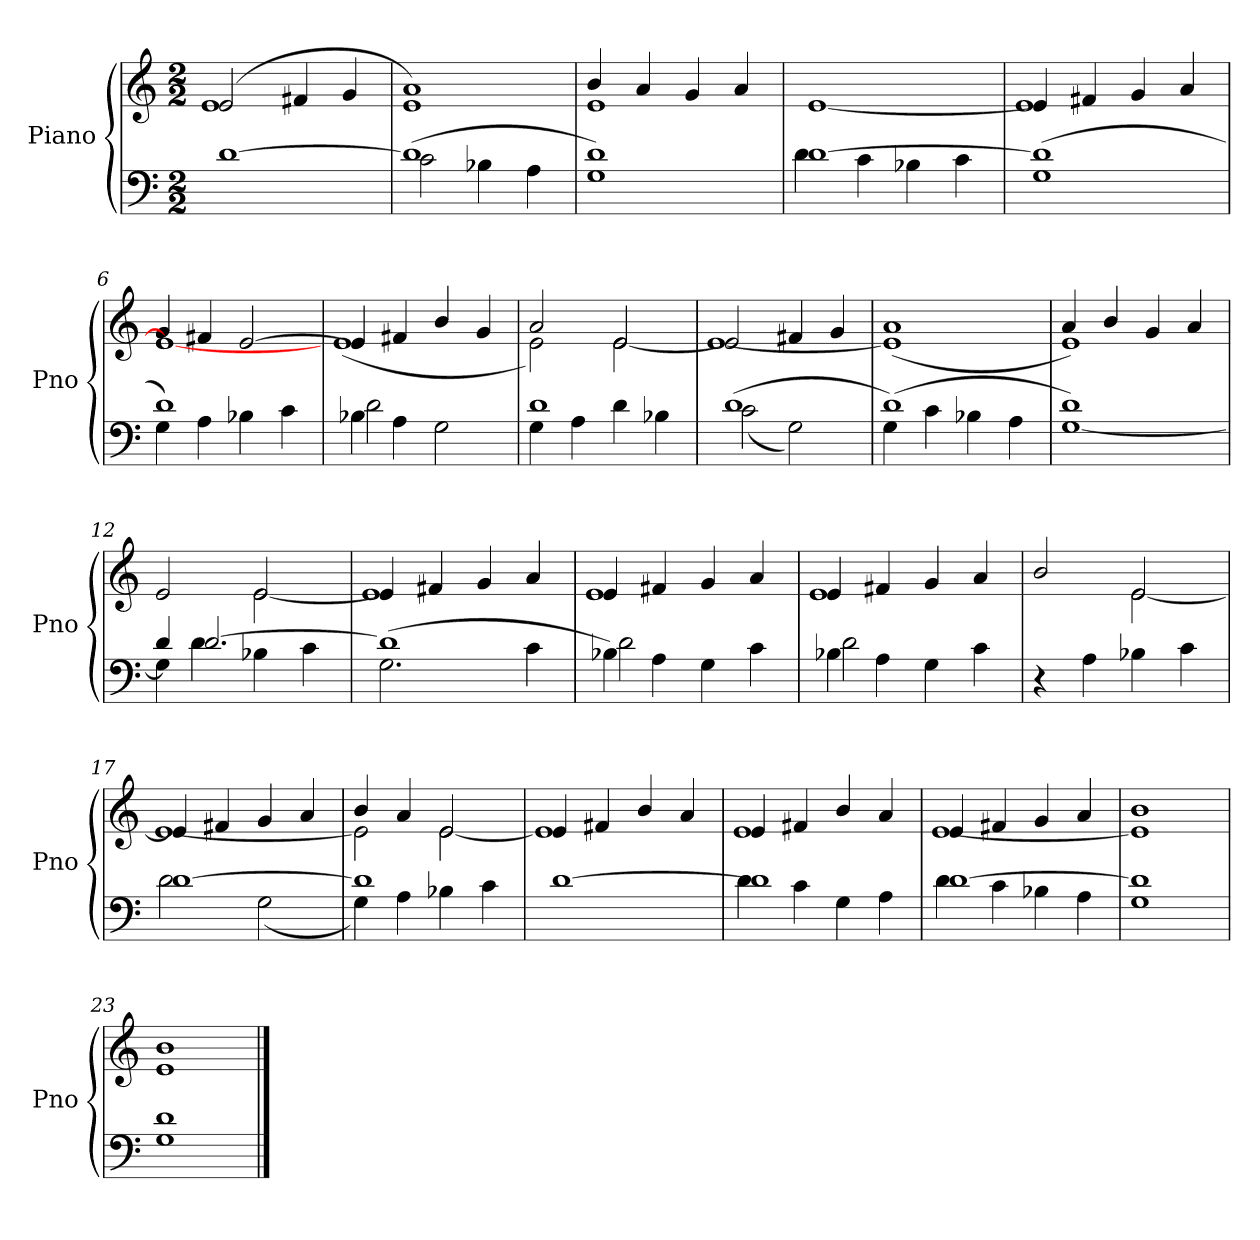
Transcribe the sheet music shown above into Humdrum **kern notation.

**kern	**kern
*part2	*part1
*staff2	*staff1
*I"Piano	*I"Piano
*I'Pno	*I'Pno
*clefF4	*clefG2
*k[]	*k[]
*M2/2	*M2/2
*MM208	*MM208
=1	=1
*	*^
[1d	(2e/	1e
.	4f#X/	.
.	4g/	.
*	*v	*v
=2	=2
*^	*
(1d]	2c<\	1e 1a)
.	4B-X<\	.
.	4A<\	.
*v	*v	*
=3	=3
*	*^
1G 1d)	4b/	1e
.	4a/	.
.	4g/	.
.	4a/	.
*	*v	*v
=4	=4
*^	*
[1d<	4d<\	[1e
.	4c<\	.
.	4B-X<\	.
.	4c<\	.
*v	*v	*
!!LO:LB:g=z
=5	=5
*	*^
(1G 1d]	4e/]	1e
.	4f#X/	.
.	4g/	.
.	4a/	.
=6	=6	=6
*^	*	*
1d<)	4G<\	4g/	1e_
.	4A<\	4f#X/	.
.	4B-X<\	[2e/	.
.	4c<\	.	.
=7	=7	=7	=7
4B-X<\	2d<\	4e/]	(1e
4A<\	.	4f#X/	.
2G\	2ryy	4b/	.
.	.	4g/	.
=8	=8	=8	=8
1d	4G<\	2a/	2e<\)
.	4A<\	.	.
.	4d<\	2e/	[2e\
.	4B-X<\	.	.
!!LO:LB:g=z	!!
=9	=9	=9	=9
(1d	(2c<\	2e/]	[1e
.	2G<\)	4f#X/	.
.	.	4g/	.
=10	=10	=10	=10
(1d)	4G<\	1a	(1e<]
.	4c<\	.	.
.	4B-X<\	.	.
.	4A<\	.	.
=11	=11	=11	=11
1d)	[1G<	4a/	1e)
.	.	4b/	.
.	.	4g/	.
.	.	4a/	.
=12	=12	=12	=12
4d/	4G<\]	2e/	2ryy
[2.d/	4d<\	.	.
.	4B-X<\	2e/	[2e\
.	4c<\	.	.
!!LO:LB:g=z	!!
=13	=13	=13	=13
(1d<]	2.G<\	4e/]	1e
.	.	4f#X/	.
.	.	4g/	.
.	4c<\	4a/	.
=14	=14	=14	=14
4B-X<\)	2d<\	4e/	1e
4A<\	.	4f#X/	.
4G\	2ryy	4g/	.
4c\	.	4a/	.
=15	=15	=15	=15
4B-X<\	2d<\	4e/	1e
4A<\	.	4f#X/	.
4G\	2ryy	4g/	.
4c\	.	4a/	.
*v	*v	*	*
=16	=16	=16
4r	2b/	2ryy
4A\	.	.
4B-X\	2e/	[2e\
4c\	.	.
=17	=17	=17
*^	*	*
[1d<	2d<\	4e/]	[1e
.	.	4f#X/	.
.	(2G<\	4g/	.
.	.	4a/	.
!!LO:LB:g=z	!!
=18	=18	=18	=18
1d]	4G<\)	4b/	2e<\]
.	4A<\	4a/	.
.	4B-X<\	2e/	[2e\
.	4c<\	.	.
*v	*v	*	*
=19	=19	=19
[1d	4e/	1e]
.	4f#X/	.
.	4b/	.
.	4a/	.
=20	=20	=20
*^	*	*
1d]	4d<\	4e/	1e
.	4c<\	4f#X/	.
.	4G<\	4b/	.
.	4A<\	4a/	.
=21	=21	=21	=21
[1d	4d<\	4e/	[1e
.	4c<\	4f#X/	.
.	4B-X<\	4g/	.
.	4A<\	4a/	.
*v	*v	*	*
=22	=22	=22
1G 1d]	1b	1e<]
*	*v	*v
=23	=23
1G 1d	1e 1b
==	==
*-	*-
